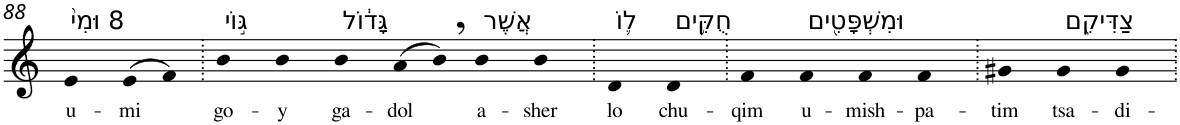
**kern	**text
*part1	*part1
*staff1	*staff1
*I"Piano	*
*I'Pno	*
!!LO:PB:g=z
*clefG2	*
*k[]	*
=88	=88
!LO:TX:a:t=8 וּמִי֙	!
!	!LO:LY:b
4e	u-
!	!LO:LY:b
(>8e	-mi
8f)	.
=89.	=89.
!LO:TX:a:t=גּ֣וֹי	!
!	!LO:LY:b
4b	go-
!	!LO:LY:b
4b	-y
!LO:TX:a:t=גָּד֔וֹל	!
!	!LO:LY:b
4b	ga-
!	!LO:LY:b
(>8a	-dol
8b,)	.
!LO:TX:a:t=אֲשֶׁר	!
!	!LO:LY:b
4b	a-
!	!LO:LY:b
4b	-sher
=90.	=90.
!LO:TX:a:t=ל֛וֹ	!
!	!LO:LY:b
4d	lo
!LO:TX:a:t=חֻקִּ֥ים	!
!	!LO:LY:b
4d	chu-
=91.	=91.
!	!LO:LY:b
4f	-qim
!LO:TX:a:t=וּמִשְׁפָּטִ֖ים	!
!	!LO:LY:b
4f	u-
!	!LO:LY:b
4f	-mish-
!	!LO:LY:b
4f	-pa-
=92.	=92.
!	!LO:LY:b
4g#X	-tim
!LO:TX:a:t=צַדִּיקִ֑ם	!
!	!LO:LY:b
4g#	tsa-
!	!LO:LY:b
4g#	-di-
=.	=.
*-	*-
